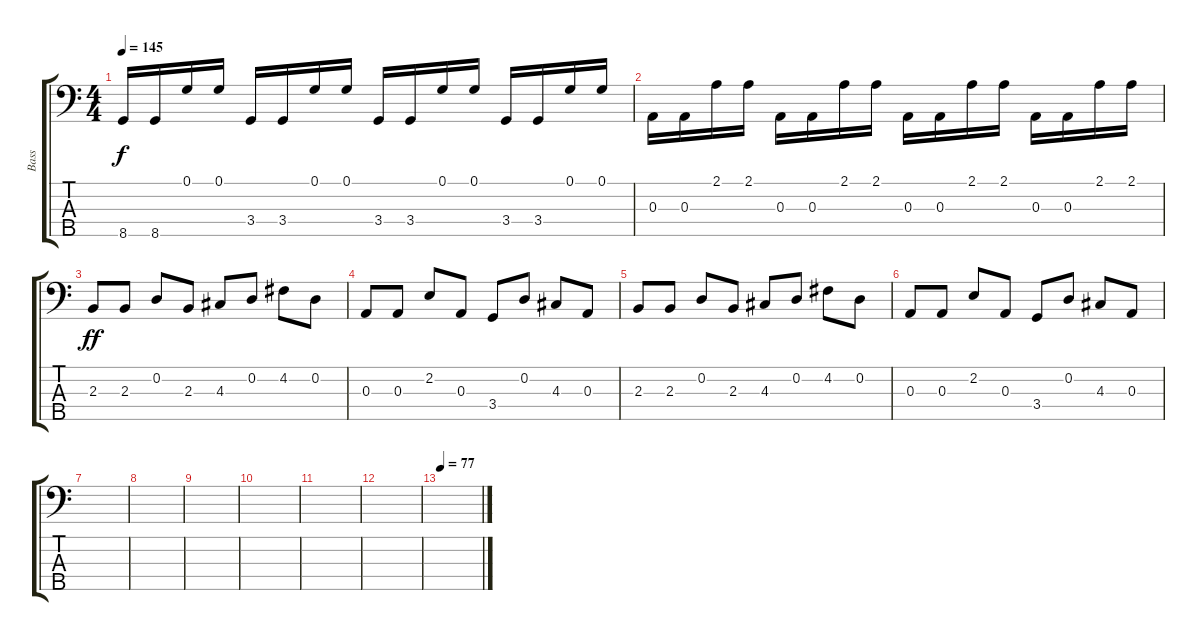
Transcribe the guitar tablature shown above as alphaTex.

\track ("Bass" "Bass") {instrument electricbassfinger}
\staff {score tabs}
\tuning (G2 D2 A1 E1 B0) {hide}
\ts (4 4)
\tempo 145
\clef f4
\ks c
8.5.16{dy f} 8.5.16 0.1.16 0.1.16 3.4.16 3.4.16 0.1.16 0.1.16 3.4.16 3.4.16 0.1.16 0.1.16 3.4.16 3.4.16 0.1.16 0.1.16 |
0.3.16 0.3.16 2.1.16 2.1.16 0.3.16 0.3.16 2.1.16 2.1.16 0.3.16 0.3.16 2.1.16 2.1.16 0.3.16 0.3.16 2.1.16 2.1.16 |
2.3.8{dy ff} 2.3.8 0.2.8 2.3.8 4.3.8 0.2.8 4.2.8 0.2.8 |
0.3.8 0.3.8 2.2.8 0.3.8 3.4.8 0.2.8 4.3.8 0.3.8 |
2.3.8 2.3.8 0.2.8 2.3.8 4.3.8 0.2.8 4.2.8 0.2.8 |
0.3.8 0.3.8 2.2.8 0.3.8 3.4.8 0.2.8 4.3.8 0.3.8 |
|
|
|
|
|
|
\tempo 77
